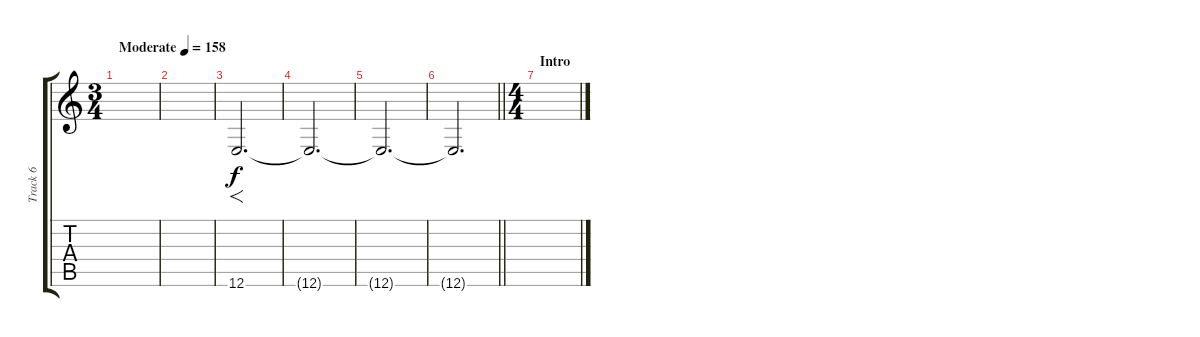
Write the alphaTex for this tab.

\track ("Track 6" "Track 6") {instrument fx6goblins}
\staff {score tabs}
\tuning (E4 B3 G3 D3 A2 E2) {hide}
\ts (3 4)
\tempo (158 "Moderate")
\clef g2
\ks c
|
|
12.6.2{f d} |
12.6{t}.2{d} |
12.6{t}.2{d} |
\barLineRight lightlight
12.6{t}.2{d} |
\ts (4 4)
\section ("" "Intro")
